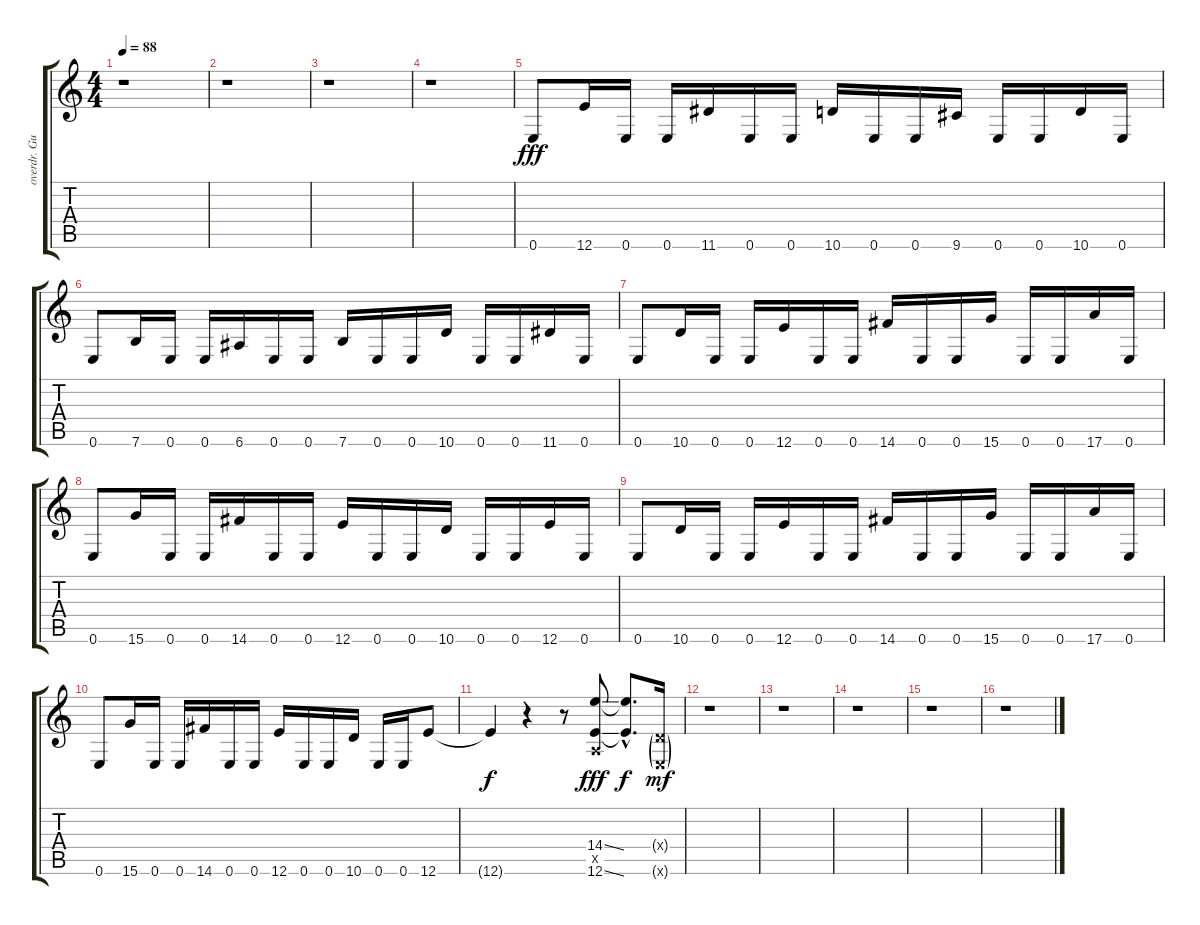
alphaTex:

\track ("overdr. Guitar" "overdr. Gu") {instrument overdrivenguitar}
\staff {score tabs}
\tuning (E4 B3 G3 D3 A2 E2) {hide}
\ts (4 4)
\tempo 88
\clef g2
\ks c
r.1{dy fff} |
r.1 |
r.1 |
r.1 |
0.6.8 12.6.16 0.6.16 0.6.16 11.6.16 0.6.16 0.6.16 10.6.16 0.6.16 0.6.16 9.6.16 0.6.16 0.6.16 10.6.16 0.6.16 |
0.6.8 7.6.16 0.6.16 0.6.16 6.6.16 0.6.16 0.6.16 7.6.16 0.6.16 0.6.16 10.6.16 0.6.16 0.6.16 11.6.16 0.6.16 |
0.6.8 10.6.16 0.6.16 0.6.16 12.6.16 0.6.16 0.6.16 14.6.16 0.6.16 0.6.16 15.6.16 0.6.16 0.6.16 17.6.16 0.6.16 |
0.6.8 15.6.16 0.6.16 0.6.16 14.6.16 0.6.16 0.6.16 12.6.16 0.6.16 0.6.16 10.6.16 0.6.16 0.6.16 12.6.16 0.6.16 |
0.6.8 10.6.16 0.6.16 0.6.16 12.6.16 0.6.16 0.6.16 14.6.16 0.6.16 0.6.16 15.6.16 0.6.16 0.6.16 17.6.16 0.6.16 |
0.6.8 15.6.16 0.6.16 0.6.16 14.6.16 0.6.16 0.6.16 12.6.16 0.6.16 0.6.16 10.6.16 0.6.16 0.6.16 12.6.8 |
12.6{t}.4{dy f} r.4 r.8 (14.4{ss} 0.5{x} 12.6{ss}).8{dy fff} (14.4{hac t} 12.6{hac t}).8{d dy f} (0.4{g x} 0.6{g x}).16{dy mf} |
r.1 |
r.1 |
r.1 |
r.1 |
r.1
